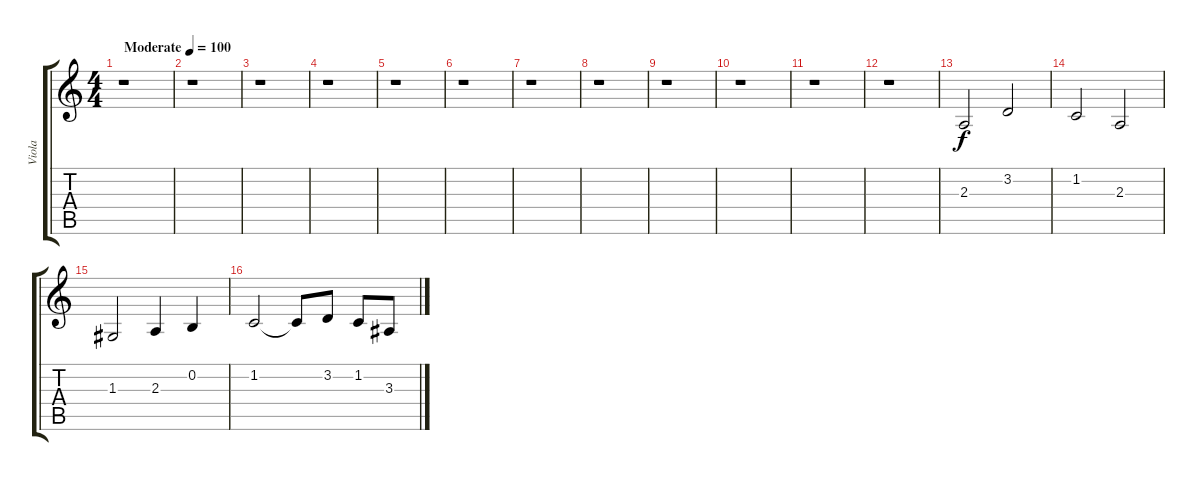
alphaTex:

\track ("Viola" "Viola") {instrument viola}
\staff {score tabs}
\tuning (E4 B3 G3 D3 A2 E2) {hide}
\ts (4 4)
\tempo (100 "Moderate")
\clef g2
\ks c
r.1{dy f instrument viola} |
r.1 |
r.1 |
r.1 |
r.1 |
r.1 |
r.1 |
r.1 |
r.1 |
r.1 |
r.1 |
r.1 |
2.3.2 3.2.2 |
1.2.2 2.3.2 |
1.3.2 2.3.4 0.2.4 |
1.2.2 1.2{t}.8 3.2.8 1.2.8 3.3.8
